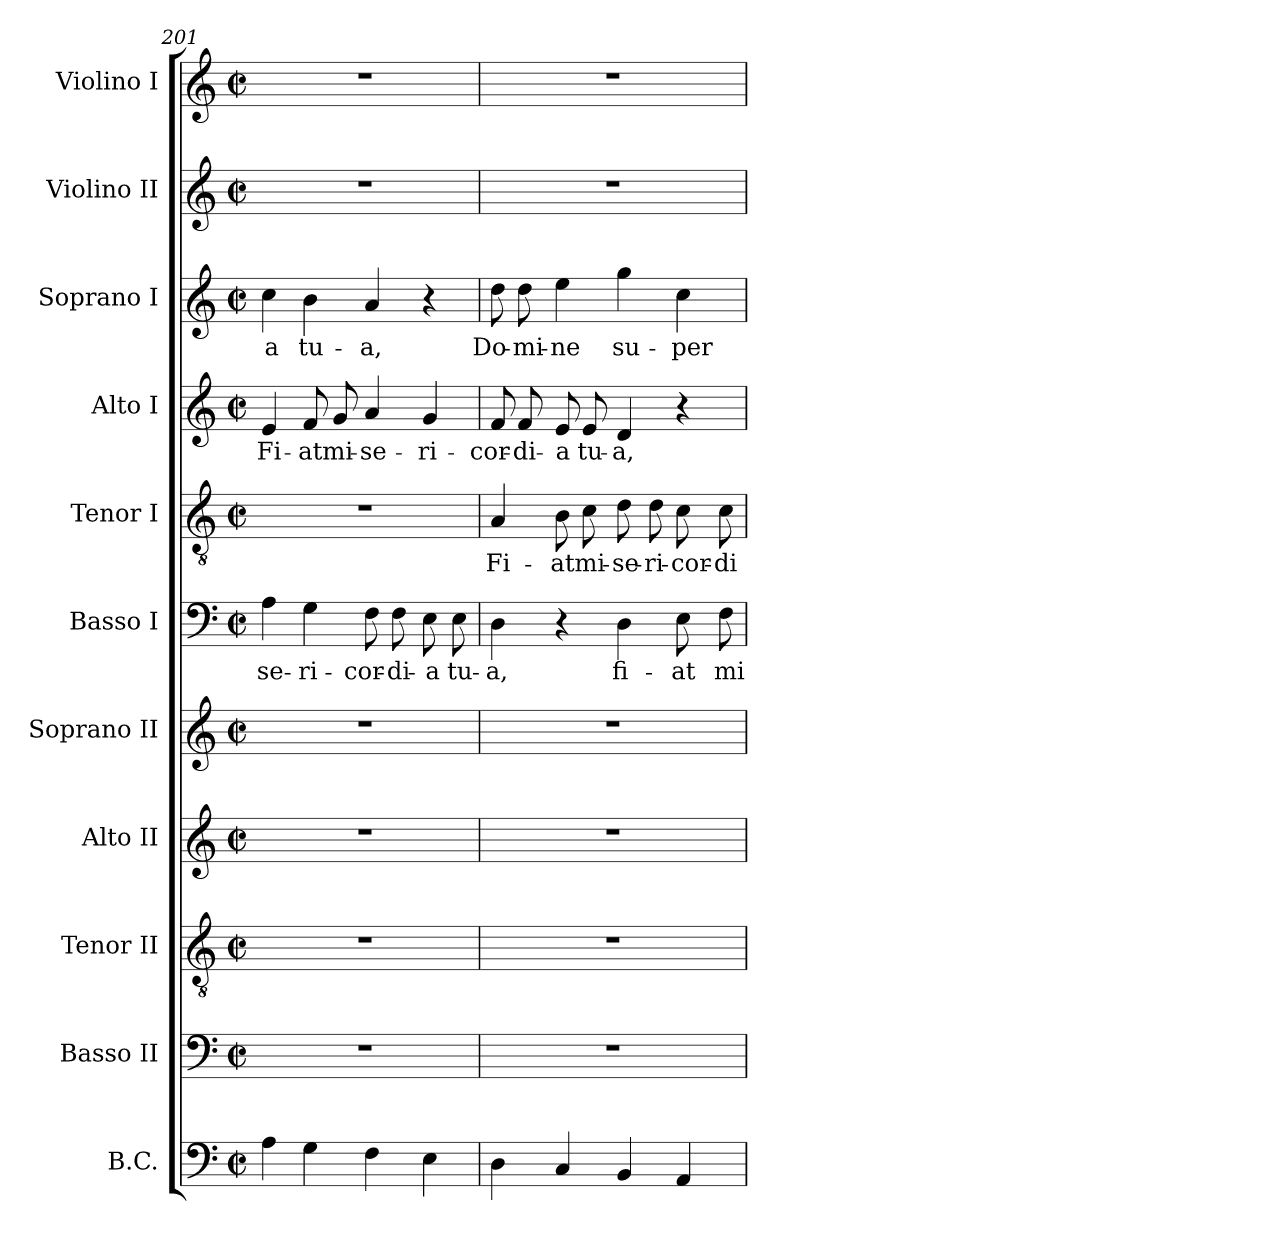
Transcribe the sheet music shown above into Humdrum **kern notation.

**kern	**kern	**kern	**kern	**kern	**kern	**text	**kern	**text	**kern	**text	**kern	**text	**kern	**kern
*part11	*part10	*part9	*part8	*part7	*part6	*part6	*part5	*part5	*part4	*part4	*part3	*part3	*part2	*part1
*staff11	*staff10	*staff9	*staff8	*staff7	*staff6	*staff6	*staff5	*staff5	*staff4	*staff4	*staff3	*staff3	*staff2	*staff1
*I"B.C.	*I"Basso II	*I"Tenor II	*I"Alto II	*I"Soprano II	*I"Basso I	*	*I"Tenor I	*	*I"Alto I	*	*I"Soprano I	*	*I"Violino II	*I"Violino I
*I'BC	*I'B 2	*I'T 2	*I'A 2	*I'S 2	*I'B 1	*	*I'T 1	*	*I'A 1	*	*I'S 1	*	*I'Vln. II	*I'Vln. I
*clefF4	*clefF4	*clefGv2	*clefG2	*clefG2	*clefF4	*	*clefGv2	*	*clefG2	*	*clefG2	*	*clefG2	*clefG2
*k[]	*k[]	*k[]	*k[]	*k[]	*k[]	*	*k[]	*	*k[]	*	*k[]	*	*k[]	*k[]
*C:	*C:	*C:	*C:	*C:	*C:	*	*C:	*	*C:	*	*C:	*	*C:	*C:
*M2/2	*M2/2	*M2/2	*M2/2	*M2/2	*M2/2	*	*M2/2	*	*M2/2	*	*M2/2	*	*M2/2	*M2/2
*met(c|)	*met(c|)	*met(c|)	*met(c|)	*met(c|)	*met(c|)	*	*met(c|)	*	*met(c|)	*	*met(c|)	*	*met(c|)	*met(c|)
=201	=201	=201	=201	=201	=201	=201	=201	=201	=201	=201	=201	=201	=201	=201
!	!	!	!	!	!	!LO:LY:b	!	!	!	!	!	!	!	!
!	!	!	!	!	!	!	!	!	!	!LO:LY:b	!	!	!	!
!	!	!	!	!	!	!	!	!	!	!	!	!LO:LY:b	!	!
4A\	1r	1r	1r	1r	4A\	-se-	1r	.	4e/	Fi-	4cc\	-a	1r	1r
!	!	!	!	!	!	!LO:LY:b	!	!	!	!	!	!	!	!
!	!	!	!	!	!	!	!	!	!	!LO:LY:b	!	!	!	!
!	!	!	!	!	!	!	!	!	!	!	!	!LO:LY:b	!	!
4G\	.	.	.	.	4G\	-ri-	.	.	8f/	-at	4b\	tu-	.	.
!	!	!	!	!	!	!	!	!	!	!LO:LY:b	!	!	!	!
.	.	.	.	.	.	.	.	.	8g/	mi-	.	.	.	.
!	!	!	!	!	!	!LO:LY:b	!	!	!	!	!	!	!	!
!	!	!	!	!	!	!	!	!	!	!LO:LY:b	!	!	!	!
!	!	!	!	!	!	!	!	!	!	!	!	!LO:LY:b	!	!
4F\	.	.	.	.	8F\	-cor-	.	.	4a/	-se-	4a/	-a,	.	.
!	!	!	!	!	!	!LO:LY:b	!	!	!	!	!	!	!	!
.	.	.	.	.	8F\	-di-	.	.	.	.	.	.	.	.
!	!	!	!	!	!	!LO:LY:b	!	!	!	!	!	!	!	!
!	!	!	!	!	!	!	!	!	!	!LO:LY:b	!	!	!	!
4E\	.	.	.	.	8E\	-a	.	.	4g/	-ri-	4r	.	.	.
!	!	!	!	!	!	!LO:LY:b	!	!	!	!	!	!	!	!
.	.	.	.	.	8E\	tu-	.	.	.	.	.	.	.	.
!!LO:PB:g=z
=202	=202	=202	=202	=202	=202	=202	=202	=202	=202	=202	=202	=202	=202	=202
!	!	!	!	!	!	!LO:LY:b	!	!	!	!	!	!	!	!
!	!	!	!	!	!	!	!	!LO:LY:b	!	!	!	!	!	!
!	!	!	!	!	!	!	!	!	!	!LO:LY:b	!	!	!	!
!	!	!	!	!	!	!	!	!	!	!	!	!LO:LY:b	!	!
4D\	1r	1r	1r	1r	4D\	-a,	4A/	Fi-	8f/	-cor-	8dd\	Do-	1r	1r
!	!	!	!	!	!	!	!	!	!	!LO:LY:b	!	!	!	!
!	!	!	!	!	!	!	!	!	!	!	!	!LO:LY:b	!	!
.	.	.	.	.	.	.	.	.	8f/	-di-	8dd\	-mi-	.	.
!	!	!	!	!	!	!	!	!LO:LY:b	!	!	!	!	!	!
!	!	!	!	!	!	!	!	!	!	!LO:LY:b	!	!	!	!
!	!	!	!	!	!	!	!	!	!	!	!	!LO:LY:b	!	!
4C/	.	.	.	.	4r	.	8B\	-at	8e/	-a	4ee\	-ne	.	.
!	!	!	!	!	!	!	!	!LO:LY:b	!	!	!	!	!	!
!	!	!	!	!	!	!	!	!	!	!LO:LY:b	!	!	!	!
.	.	.	.	.	.	.	8c\	mi-	8e/	tu-	.	.	.	.
!	!	!	!	!	!	!LO:LY:b	!	!	!	!	!	!	!	!
!	!	!	!	!	!	!	!	!LO:LY:b	!	!	!	!	!	!
!	!	!	!	!	!	!	!	!	!	!LO:LY:b	!	!	!	!
!	!	!	!	!	!	!	!	!	!	!	!	!LO:LY:b	!	!
4BB/	.	.	.	.	4D\	fi-	8d\	-se-	4d/	-a,	4gg\	su-	.	.
!	!	!	!	!	!	!	!	!LO:LY:b	!	!	!	!	!	!
.	.	.	.	.	.	.	8d\	-ri-	.	.	.	.	.	.
!	!	!	!	!	!	!LO:LY:b	!	!	!	!	!	!	!	!
!	!	!	!	!	!	!	!	!LO:LY:b	!	!	!	!	!	!
!	!	!	!	!	!	!	!	!	!	!	!	!LO:LY:b	!	!
4AA/	.	.	.	.	8E\	-at	8c\	-cor-	4r	.	4cc\	-per	.	.
!	!	!	!	!	!	!LO:LY:b	!	!	!	!	!	!	!	!
!	!	!	!	!	!	!	!	!LO:LY:b	!	!	!	!	!	!
.	.	.	.	.	8F\	mi-	8c\	-di-	.	.	.	.	.	.
=	=	=	=	=	=	=	=	=	=	=	=	=	=	=
*-	*-	*-	*-	*-	*-	*-	*-	*-	*-	*-	*-	*-	*-	*-
